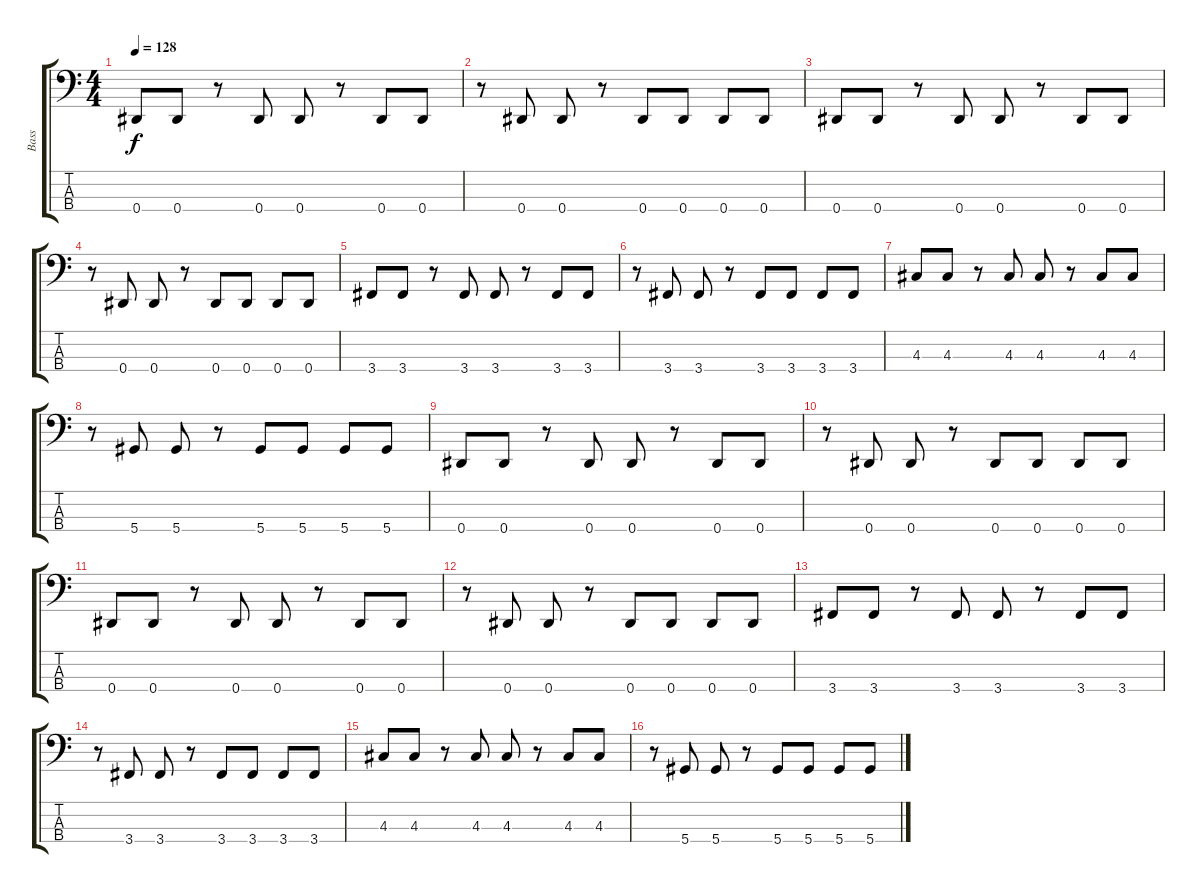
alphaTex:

\track ("Bass" "Bass") {instrument electricbassfinger}
\staff {score tabs}
\tuning (G2 D2 A1 Eb1) {hide}
\ts (4 4)
\tempo 128
\clef f4
\ks c
0.4.8{dy f} 0.4.8 r.8 0.4.8 0.4.8 r.8 0.4.8 0.4.8 |
r.8 0.4.8 0.4.8 r.8 0.4.8 0.4.8 0.4.8 0.4.8 |
0.4.8 0.4.8 r.8 0.4.8 0.4.8 r.8 0.4.8 0.4.8 |
r.8 0.4.8 0.4.8 r.8 0.4.8 0.4.8 0.4.8 0.4.8 |
3.4.8 3.4.8 r.8 3.4.8 3.4.8 r.8 3.4.8 3.4.8 |
r.8 3.4.8 3.4.8 r.8 3.4.8 3.4.8 3.4.8 3.4.8 |
4.3.8 4.3.8 r.8 4.3.8 4.3.8 r.8 4.3.8 4.3.8 |
r.8 5.4.8 5.4.8 r.8 5.4.8 5.4.8 5.4.8 5.4.8 |
0.4.8 0.4.8 r.8 0.4.8 0.4.8 r.8 0.4.8 0.4.8 |
r.8 0.4.8 0.4.8 r.8 0.4.8 0.4.8 0.4.8 0.4.8 |
0.4.8 0.4.8 r.8 0.4.8 0.4.8 r.8 0.4.8 0.4.8 |
r.8 0.4.8 0.4.8 r.8 0.4.8 0.4.8 0.4.8 0.4.8 |
3.4.8 3.4.8 r.8 3.4.8 3.4.8 r.8 3.4.8 3.4.8 |
r.8 3.4.8 3.4.8 r.8 3.4.8 3.4.8 3.4.8 3.4.8 |
4.3.8 4.3.8 r.8 4.3.8 4.3.8 r.8 4.3.8 4.3.8 |
r.8 5.4.8 5.4.8 r.8 5.4.8 5.4.8 5.4.8 5.4.8
